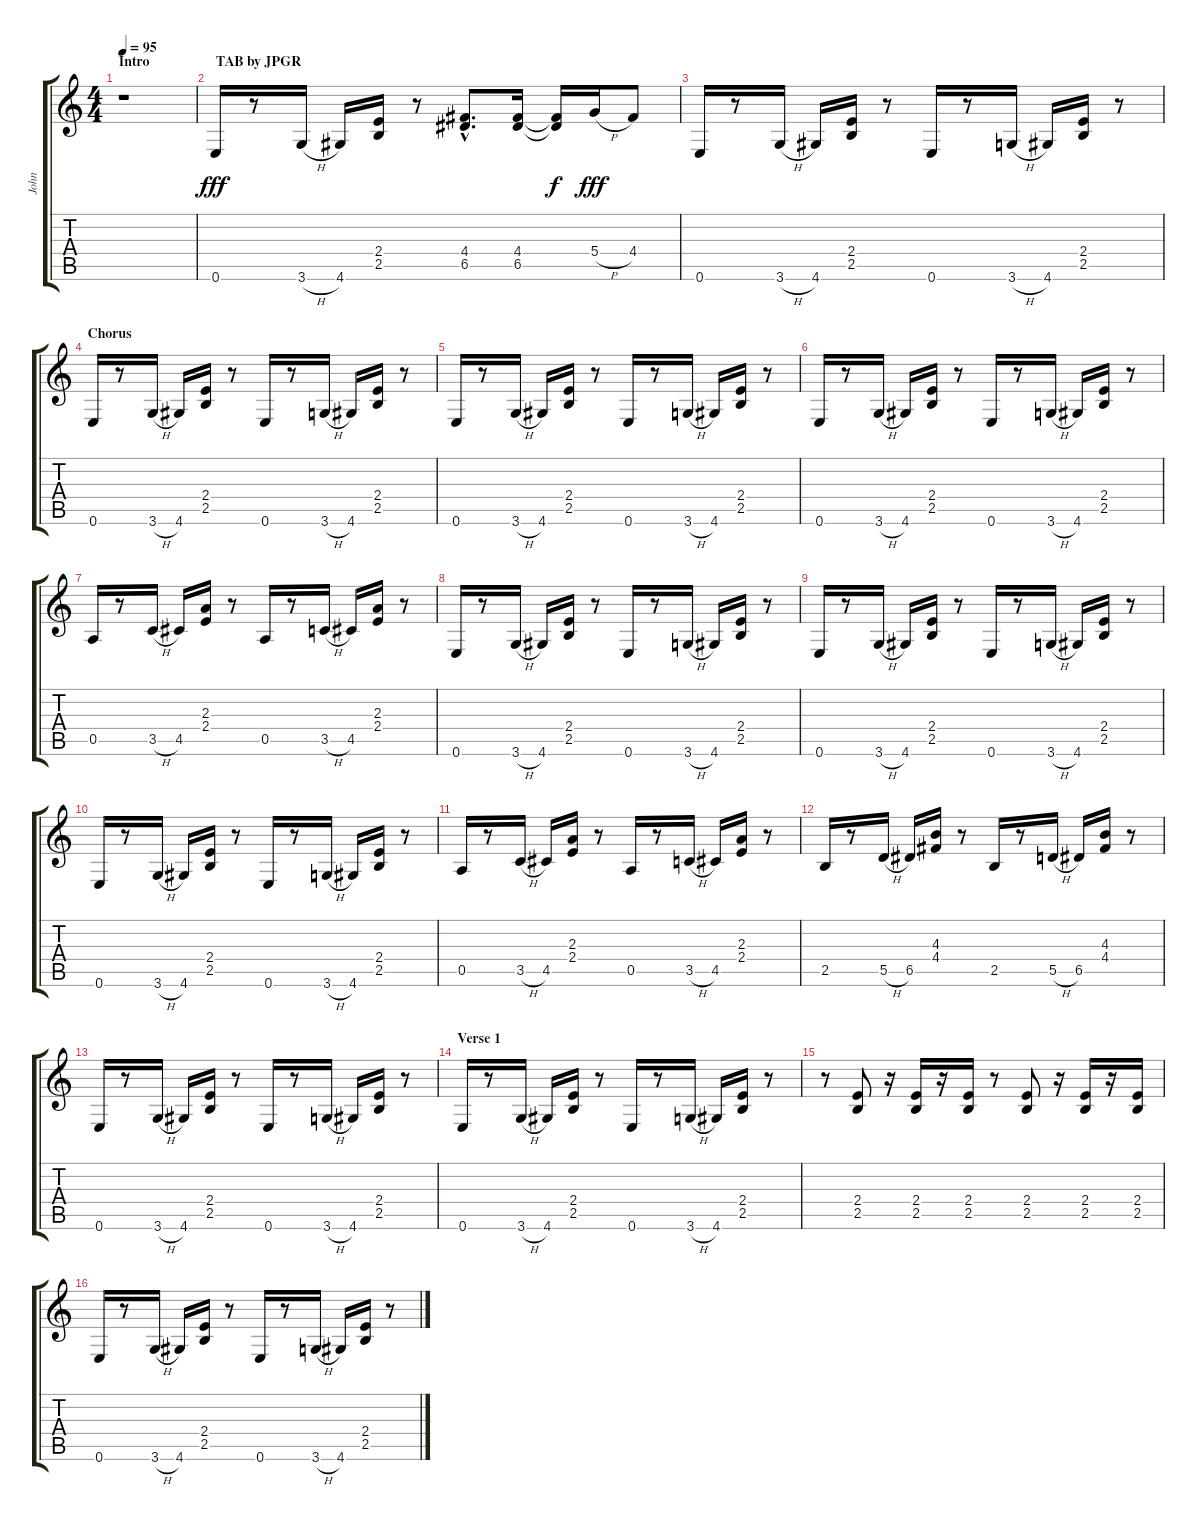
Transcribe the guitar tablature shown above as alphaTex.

\track ("John" "John") {instrument electricguitarclean}
\staff {score tabs}
\tuning (E4 B3 G3 D3 A2 E2) {hide}
\ts (4 4)
\section ("" "Intro                   TAB by JPGR")
\tempo 95
\clef g2
\ks c
r.1{dy fff instrument electricguitarclean} |
0.6.16 r.8 3.6{h}.16 4.6.16 (2.4 2.5).16 r.8 (4.4{hac} 6.5{hac}).8{d} (4.4 6.5).16 (4.4{t} 6.5{t}).16{dy f} 5.4{h}.16{dy fff} 4.4.8 |
0.6.16 r.8 3.6{h}.16 4.6.16 (2.4 2.5).16 r.8 0.6.16 r.8 3.6{h}.16 4.6.16 (2.4 2.5).16 r.8 |
\section ("" "Chorus")
0.6.16 r.8 3.6{h}.16 4.6.16 (2.4 2.5).16 r.8 0.6.16 r.8 3.6{h}.16 4.6.16 (2.4 2.5).16 r.8 |
0.6.16 r.8 3.6{h}.16 4.6.16 (2.4 2.5).16 r.8 0.6.16 r.8 3.6{h}.16 4.6.16 (2.4 2.5).16 r.8 |
0.6.16 r.8 3.6{h}.16 4.6.16 (2.4 2.5).16 r.8 0.6.16 r.8 3.6{h}.16 4.6.16 (2.4 2.5).16 r.8 |
0.5.16 r.8 3.5{h}.16 4.5.16 (2.3 2.4).16 r.8 0.5.16 r.8 3.5{h}.16 4.5.16 (2.3 2.4).16 r.8 |
0.6.16 r.8 3.6{h}.16 4.6.16 (2.4 2.5).16 r.8 0.6.16 r.8 3.6{h}.16 4.6.16 (2.4 2.5).16 r.8 |
0.6.16 r.8 3.6{h}.16 4.6.16 (2.4 2.5).16 r.8 0.6.16 r.8 3.6{h}.16 4.6.16 (2.4 2.5).16 r.8 |
0.6.16 r.8 3.6{h}.16 4.6.16 (2.4 2.5).16 r.8 0.6.16 r.8 3.6{h}.16 4.6.16 (2.4 2.5).16 r.8 |
0.5.16 r.8 3.5{h}.16 4.5.16 (2.3 2.4).16 r.8 0.5.16 r.8 3.5{h}.16 4.5.16 (2.3 2.4).16 r.8 |
2.5.16 r.8 5.5{h}.16 6.5.16 (4.3 4.4).16 r.8 2.5.16 r.8 5.5{h}.16 6.5.16 (4.3 4.4).16 r.8 |
0.6.16 r.8 3.6{h}.16 4.6.16 (2.4 2.5).16 r.8 0.6.16 r.8 3.6{h}.16 4.6.16 (2.4 2.5).16 r.8 |
\section ("" "Verse 1")
0.6.16 r.8 3.6{h}.16 4.6.16 (2.4 2.5).16 r.8 0.6.16 r.8 3.6{h}.16 4.6.16 (2.4 2.5).16 r.8 |
r.8 (2.4 2.5).8 r.16 (2.4 2.5).16 r.16 (2.4 2.5).16 r.8 (2.4 2.5).8 r.16 (2.4 2.5).16 r.16 (2.4 2.5).16 |
0.6.16 r.8 3.6{h}.16 4.6.16 (2.4 2.5).16 r.8 0.6.16 r.8 3.6{h}.16 4.6.16 (2.4 2.5).16 r.8
